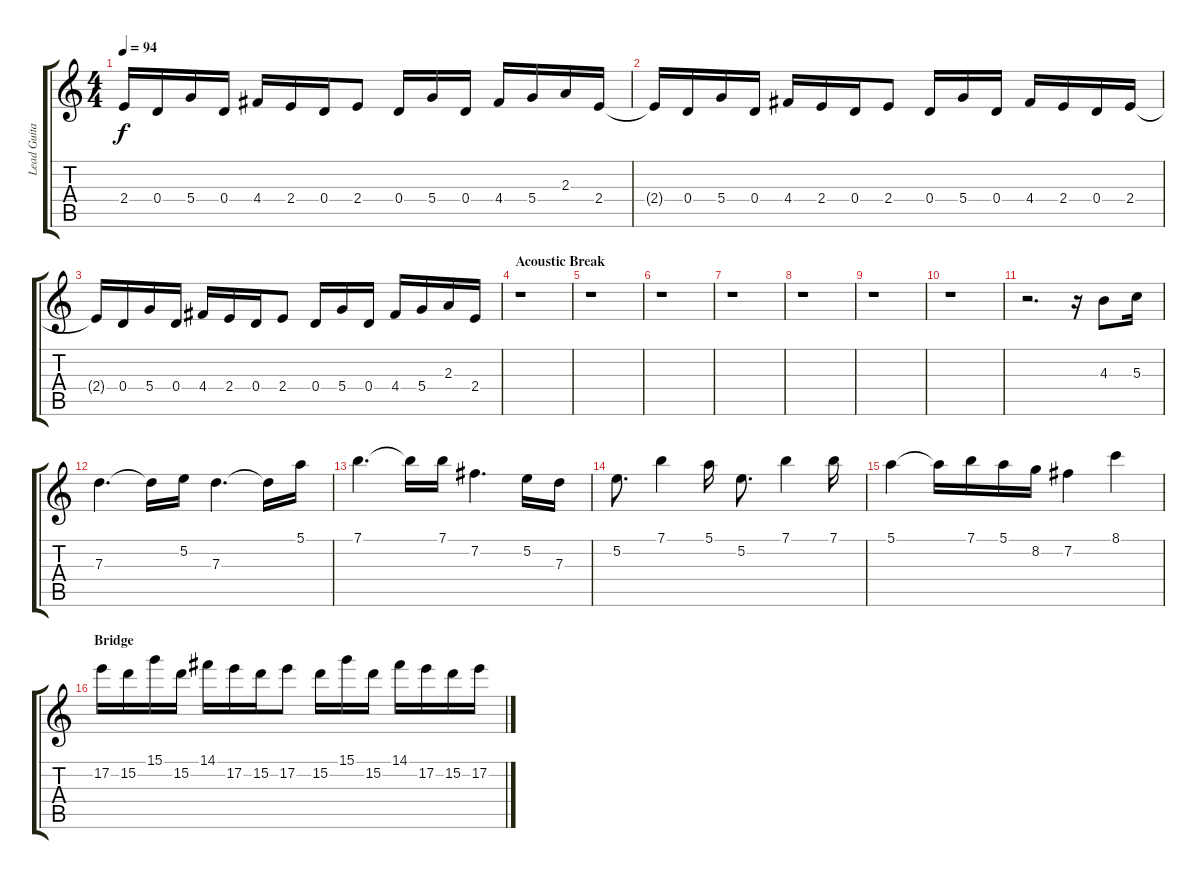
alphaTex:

\track ("Lead Guitar 2" "Lead Guita") {instrument distortionguitar}
\staff {score tabs}
\tuning (E4 B3 G3 D3 A2 E2) {hide}
\ts (4 4)
\tempo 94
\clef g2
\ks c
2.4{t}.16{dy f} 0.4.16 5.4.16 0.4.16 4.4.16 2.4.16 0.4.16 2.4.8 0.4.16 5.4.16 0.4.16 4.4.16 5.4.16 2.3.16 2.4.16 |
2.4{t}.16 0.4.16 5.4.16 0.4.16 4.4.16 2.4.16 0.4.16 2.4.8 0.4.16 5.4.16 0.4.16 4.4.16 2.4.16 0.4.16 2.4.16 |
2.4{t}.16 0.4.16 5.4.16 0.4.16 4.4.16 2.4.16 0.4.16 2.4.8 0.4.16 5.4.16 0.4.16 4.4.16 5.4.16 2.3.16 2.4.16 |
\section ("" "Acoustic Break")
r.1 |
r.1 |
r.1 |
r.1 |
r.1 |
r.1 |
r.1 |
r.2{d} r.16 4.3.8 5.3.16 |
7.3.4{d} 7.3{t}.16 5.2.16 7.3.4{d} 7.3{t}.16 5.1.16 |
7.1.4{d} 7.1{t}.16 7.1.16 7.2.4{d} 5.2.16 7.3.16 |
5.2.8{d} 7.1.4 5.1.16 5.2.8{d} 7.1.4 7.1.16 |
5.1.4 5.1{t}.16 7.1.16 5.1.16 8.2.16 7.2.4 8.1.4 |
\section ("" "Bridge")
17.2.16 15.2.16 15.1.16 15.2.16 14.1.16 17.2.16 15.2.16 17.2.8 15.2.16 15.1.16 15.2.16 14.1.16 17.2.16 15.2.16 17.2.16
